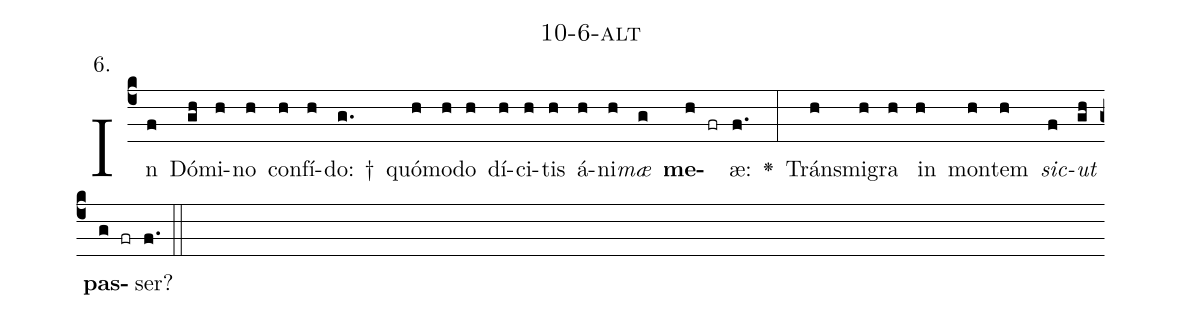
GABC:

name: 10-6-alt;
annotation: 6.;
%%
(c4)In(f) Dó(gh)mi(h)no(h) con(h)fí(h)do: †(g.) quó(h)mo(h)do(h) dí(h)ci(h)tis(h) á(h)ni(h)<i>mæ</i>(g) <b>me</b>(h fr)æ:(f.) <v>\greheightstar</v>(:) Tráns(h)mi(h)gra(h) in(h) mon(h)tem(h) <i>sic</i>(f)<i>ut</i>(gh) <b>pas</b>(g fr)ser?(f.) (::)


%E(h) u(h) o(f) u(gh) a(g) e.(f.) (::)
